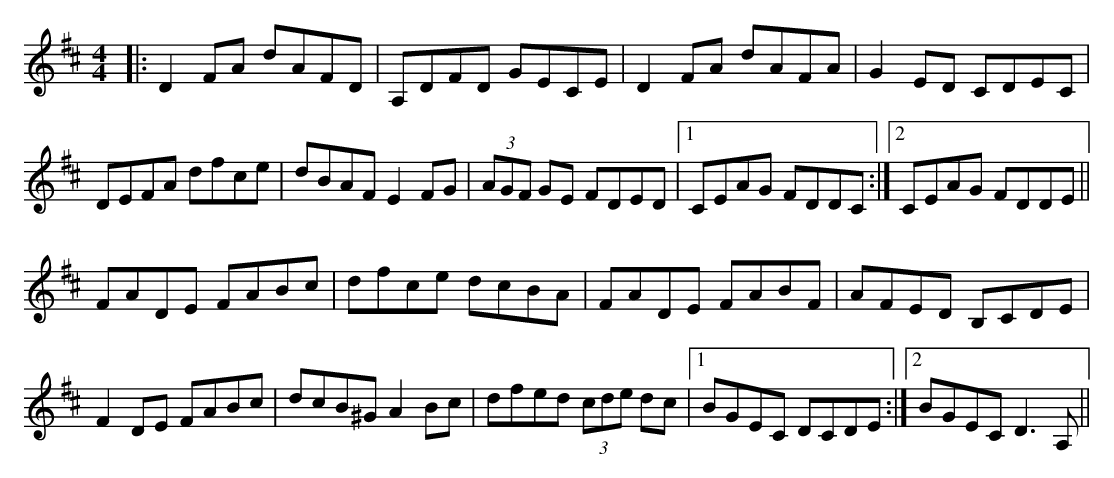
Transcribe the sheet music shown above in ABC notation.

X:1
M:4/4
K:D
|:D2FA dAFD|A,DFD GECE|D2FA dAFA|G2ED CDEC|
DEFA dfce|dBAF E2FG|(3AGF GE FDED|1 CEAG FDDC:|2 CEAG FDDE||
FADE FABc|dfce dcBA|FADE FABF|AFED B,CDE|
F2DE FABc|dcB^G A2Bc|dfed (3cde dc|1 BGEC DCDE:|2 BGEC D3A,||
